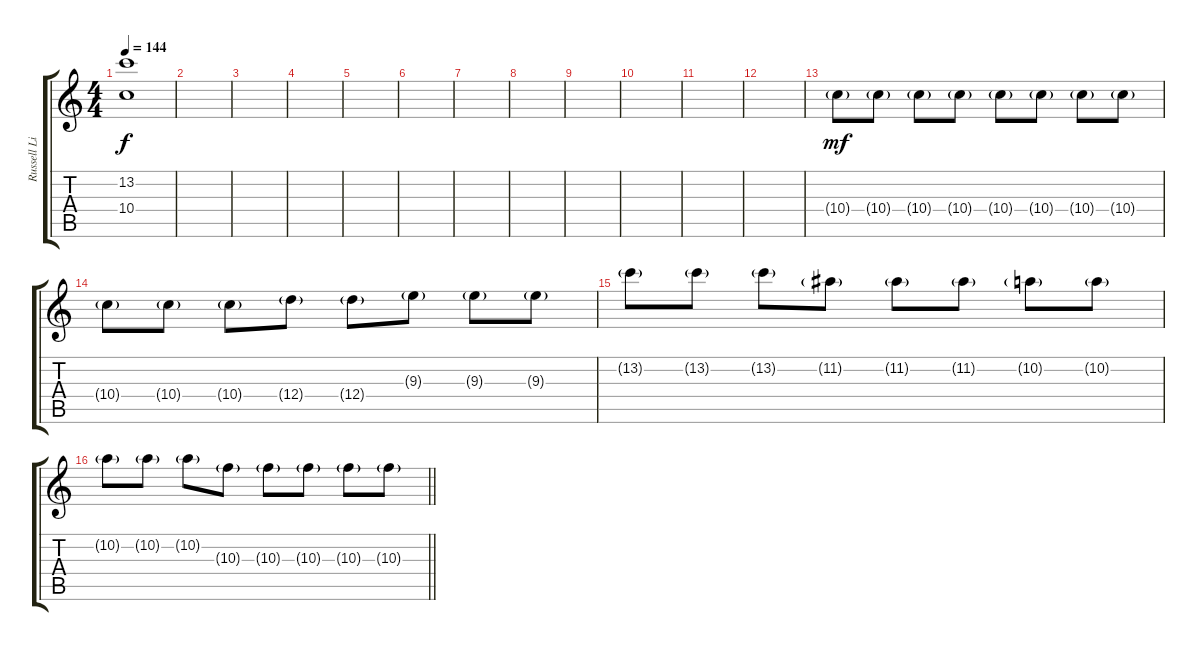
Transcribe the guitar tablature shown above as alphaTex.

\track ("Russell Lissack" "Russell Li") {instrument electricguitarclean}
\staff {score tabs}
\tuning (E4 B3 G3 D3 A2 E2) {hide}
\ts (4 4)
\tempo 144
\clef g2
\ks c
(13.2{t} 10.4{t}).1{dy f volume 1} |
|
|
|
|
|
|
|
|
|
|
|
10.4{g}.8{dy mf} 10.4{g}.8 10.4{g}.8 10.4{g}.8 10.4{g}.8 10.4{g}.8 10.4{g}.8 10.4{g}.8 |
10.4{g}.8 10.4{g}.8 10.4{g}.8 12.4{g}.8 12.4{g}.8 9.3{g}.8 9.3{g}.8 9.3{g}.8 |
13.2{g}.8 13.2{g}.8 13.2{g}.8 11.2{g}.8 11.2{g}.8 11.2{g}.8 10.2{g}.8 10.2{g}.8 |
\barLineRight lightlight
10.2{g}.8 10.2{g}.8 10.2{g}.8 10.3{g}.8 10.3{g}.8 10.3{g}.8 10.3{g}.8 10.3{g}.8
